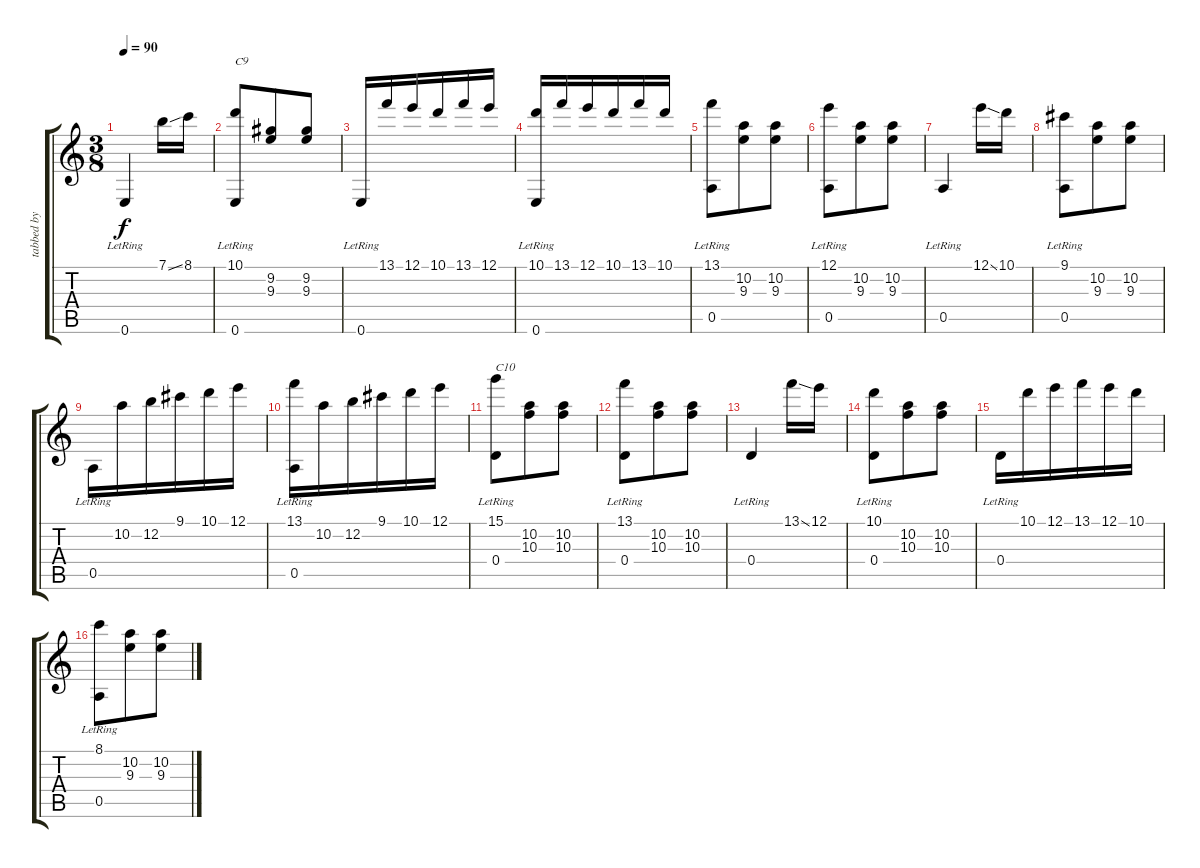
\track ("tabbed by Bin Sun" "tabbed by ") {instrument acousticguitarnylon}
\staff {score tabs}
\tuning (E4 B3 G3 D3 A2 E2) {hide}
\ts (3 8)
\tempo 90
\clef g2
\ks c
0.6{lr}.4{dy f} 7.1{ss}.16 8.1.16 |
(10.1{lr} 0.6{lr}).8{txt "C9"} (9.2 9.3).8 (9.2 9.3).8 |
0.6{lr}.16 13.1.16 12.1.16 10.1.16 13.1.16 12.1.16 |
(10.1 0.6{lr}).16 13.1.16 12.1.16 10.1.16 13.1.16 10.1.16 |
(13.1{lr} 0.5{lr}).8 (10.2 9.3).8 (10.2 9.3).8 |
(12.1{lr} 0.5{lr}).8 (10.2 9.3).8 (10.2 9.3).8 |
0.5{lr}.4 12.1{ss}.16 10.1.16 |
(9.1{lr} 0.5{lr}).8 (10.2 9.3).8 (10.2 9.3).8 |
0.5{lr}.16 10.2.16 12.2.16 9.1.16 10.1.16 12.1.16 |
(13.1 0.5{lr}).16 10.2.16 12.2.16 9.1.16 10.1.16 12.1.16 |
(15.1{lr} 0.4{lr}).8{txt "C10"} (10.2 10.3).8 (10.2 10.3).8 |
(13.1{lr} 0.4{lr}).8 (10.2 10.3).8 (10.2 10.3).8 |
0.4{lr}.4 13.1{ss}.16 12.1.16 |
(10.1{lr} 0.4{lr}).8 (10.2 10.3).8 (10.2 10.3).8 |
0.4{lr}.16 10.1.16 12.1.16 13.1.16 12.1.16 10.1.16 |
(8.1{lr} 0.5{lr}).8 (10.2 9.3).8 (10.2 9.3).8
